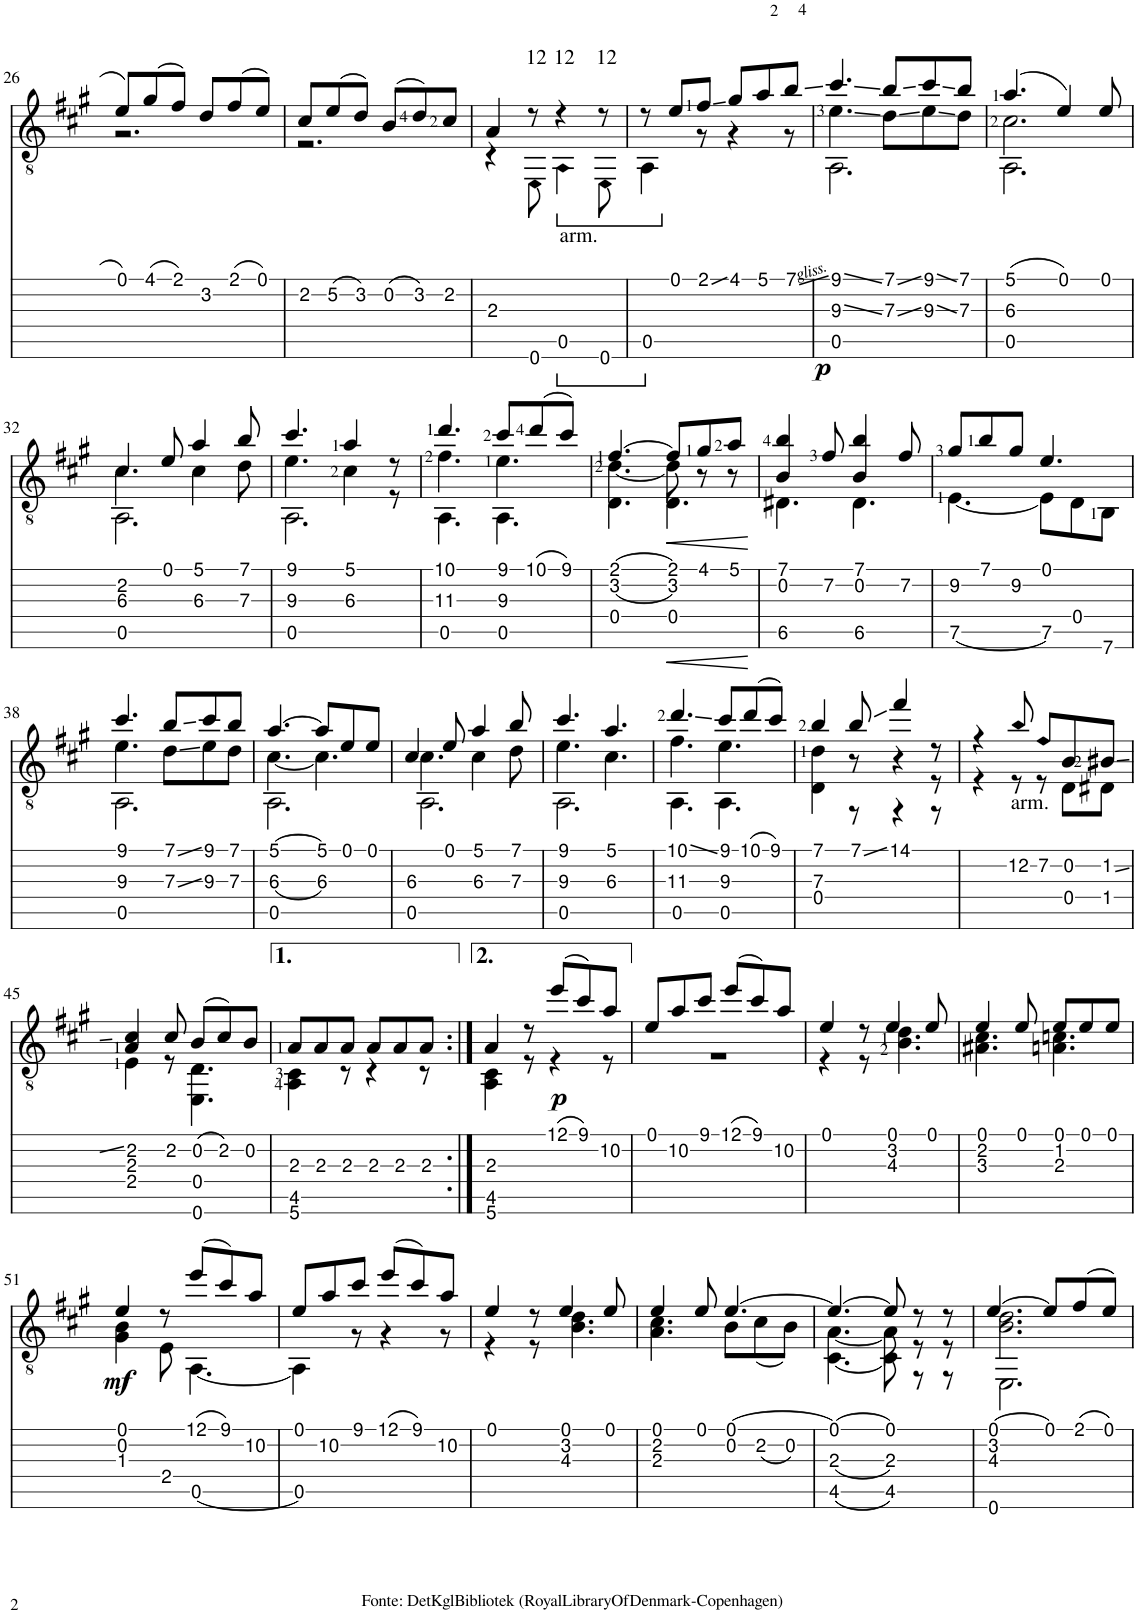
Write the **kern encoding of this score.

**kern	**kern	**dynam
*part1	*part1	*part1
*staff2	*staff1	*staff1/2
*I"Guitar	*	*
*I'Guit.	*	*
!!LO:PB:g=z
*	*clefGv2	*
*k[f#c#g#]	*k[f#c#g#]	*
*M6/8	*M6/8	*
=26	=26	=26
*^	*^	*
8eL	2.r	8e/L	2.r	.
8g#	.	(8g#/	.	.
8f#J	.	8f#/J)	.	.
8dL	.	8d/L	.	.
8f#	.	(8f#/	.	.
8eJ	.	8e/J)	.	.
=27	=27	=27	=27	=27
8c#L	2.r	8c#/L	2.r	.
8e	.	(8e/	.	.
8dJ	.	8d/J)	.	.
8BL	.	(8B/L	.	.
8d	.	8d/)	.	.
8c#J	.	8c#/J	.	.
=28	=28	=28	=28	=28
4A	4r	4A/	4r	.
!	!	!LO:TX:a:t=12	!	!
8r	8EE	8r	8EE\	.
*	*	*ped	*	*
!	!	!LO:TX:a:t=12	!	!
!LO:TX:a:t=arm.	!	!	!	!
4r	4AA	4r	4AA\	.
!	!	!LO:TX:a:t=12	!	!
8r	8EE	8r	8EE\	.
=29	=29	=29	=29	=29
*	*	*Xped	*	*
8r	4AA	8r	4AA\	.
8eL	.	8e/L	.	.
8f#J	8r	8f#/J	8r	.
8g#L	4r	8g#/L	4r	.
8a	.	8a/	.	.
!	!	!	!	!LO:DY:b=2
8bJ	8r	8b/J	8r	p
=30	=30	=30	=30	=30
*	*^	*	*^	*
4.cc#	4.e	2.AA	4.cc#/	4.e\	2.AA\	.
8bL	8dL	.	8b/L	8d\L	.	.
8cc#	8e	.	8cc#/	8e\	.	.
8bJ	8dJ	.	8b/J	8d\J	.	.
=31	=31	=31	=31	=31	=31	=31
4.a	2.c#	2.AA	(4.a/	2.c#\	2.AA\	.
4e	.	.	4e/)	.	.	.
8e	.	.	8e/	.	.	.
!!LO:LB:g=z	!!	!!
=32	=32	=32	=32	=32	=32	=32
4c#	4.c#	2.AA	4c#/	4.c#\	2.AA\	.
8e	.	.	8e/	.	.	.
4a	4c#	.	4a/	4c#\	.	.
8b	8d	.	8b/	8d\	.	.
=33	=33	=33	=33	=33	=33	=33
4.cc#	4.e	2.AA	4.cc#/	4.e\	2.AA\	.
4a	4c#	.	4a/	4c#\	.	.
8r	8r	.	8r	8r	.	.
=34	=34	=34	=34	=34	=34	=34
4.dd	4.f#	4.AA	4.dd/	4.f#\	4.AA\	.
8cc#L	4.e	4.AA	8cc#/L	4.e\	4.AA\	.
8dd	.	.	(8dd/	.	.	.
8cc#J	.	.	8cc#/J)	.	.	.
=35	=35	=35	=35	=35	=35	=35
[4.f#	[4.d	4.D	[4.f#/	[4.d\	4.D\	.
!	!	!	!	!	!	!LO:HP:b
8f#L]	8d]	4.D	8f#/L]	8d\]	4.D\	<
8g#	8r	.	8g#/	8r	.	.
8aJ	8r	.	8a/J	8r	.	.
*v	*v	*v	*	*	*	*
*	*v	*v	*v	*
.	.	[
=36	=36	=36
*^	*^	*
4B 4b	4.D#	4B/ 4b/	4.D#X\	.
8f#	.	8f#/	.	.
4B 4b	4.D#	4B/ 4b/	4.D#\	.
8f#	.	8f#/	.	.
=37	=37	=37	=37	=37
8g#L	[4.E	8g#/L	[4.E\	.
8b	.	8b/	.	.
8g#J	.	8g#/J	.	.
4.e	8EL]	4.e/	8E\L]	.
.	8D	.	8D\	.
.	8BBJ	.	8BB\J	.
!!LO:LB:g=z
=38	=38	=38	=38	=38
*	*^	*	*^	*
4.cc#	4.e	2.AA	4.cc#/	4.e\	2.AA\	.
8bL	8dL	.	8b/L	8d\L	.	.
8cc#	8e	.	8cc#/	8e\	.	.
8bJ	8dJ	.	8b/J	8d\J	.	.
=39	=39	=39	=39	=39	=39	=39
[4.a	[4.c#	2.AA	[4.a/	[4.c#\	2.AA\	.
8aL]	4.c#]	.	8a/L]	4.c#\]	.	.
8e	.	.	8e/	.	.	.
8eJ	.	.	8e/J	.	.	.
=40	=40	=40	=40	=40	=40	=40
4c#	4.c#	2.AA	4c#/	4.c#\	2.AA\	.
8e	.	.	8e/	.	.	.
4a	4c#	.	4a/	4c#\	.	.
8b	8d	.	8b/	8d\	.	.
=41	=41	=41	=41	=41	=41	=41
4.cc#	4.e	2.AA	4.cc#/	4.e\	2.AA\	.
4.a	4.c#	.	4.a/	4.c#\	.	.
=42	=42	=42	=42	=42	=42	=42
4.dd	4.f#	4.AA	4.dd/	4.f#\	4.AA\	.
8cc#L	4.e	4.AA	8cc#/L	4.e\	4.AA\	.
8dd	.	.	(8dd/	.	.	.
8cc#J	.	.	8cc#/J)	.	.	.
=43	=43	=43	=43	=43	=43	=43
4b	4d	4D	4b/	4d\	4D\	.
8b	8r	8r	8b/	8r	8r	.
4ff#	4r	4r	4ff#/	4r	4r	.
8r	8r	8r	8r	8r	8r	.
*	*v	*v	*	*	*	*
*	*	*	*v	*v	*
=44	=44	=44	=44	=44
4r	4r	4r	4r	.
!LO:TX:a:t=arm.	!	!	!	!
8b	8r	8b/	8r	.
8f#L	8r	8f#/L	8r	.
8B	8DL	8B/	8D\L	.
8B#J	8D#J	8B#X/J	8D#X\J	.
!!LO:LB:g=z	!!
=45	=45	=45	=45	=45
4A 4c#	4E	4A/ 4c#/	4E\	.
8c#	8r	8c#/	8r	.
8BL	4.EE 4.D	(8B/L	4.EE\ 4.D\	.
8c#	.	8c#/)	.	.
8BJ	.	8B/J	.	.
=46	=46	=46	=46	=46
8AL	4AA 4C#	8A/L	4AA\ 4C#\	.
8A	.	8A/	.	.
8AJ	8r	8A/J	8r	.
8AL	4r	8A/L	4r	.
8A	.	8A/	.	.
8AJ	8r	8A/J	8r	.
=47:|!	=47:|!	=47:|!	=47:|!	=47:|!
4A	4AA 4C#	4A/	4AA\ 4C#\	.
8r	8r	8r	8r	.
!	!	!	!	!LO:DY:b
8eeL	4r	(8ee/L	4r	p
8cc#	.	8cc#/)	.	.
8aJ	8r	8a/J	8r	.
=48	=48	=48	=48	=48
8eL	2.r	8e/L	2.r	.
8a	.	8a/	.	.
8cc#J	.	8cc#/J	.	.
8eeL	.	(8ee/L	.	.
8cc#	.	8cc#/)	.	.
8aJ	.	8a/J	.	.
=49	=49	=49	=49	=49
4e	4r	4e/	4r	.
8r	8r	8r	8r	.
4e	4.B 4.d	4e/	4.B\ 4.d\	.
8e	.	8e/	.	.
=50	=50	=50	=50	=50
4e	4.A# 4.c#	4e/	4.A#X\ 4.c#\	.
8e	.	8e/	.	.
8eL	4.A 4.c	8e/L	4.An\ 4.cn\	.
8e	.	8e/	.	.
8eJ	.	8e/J	.	.
!!LO:LB:g=z	!!
=51	=51	=51	=51	=51
!	!	!	!	!LO:DY:b
4e	4G# 4B	4e/	4G#\ 4B\	mf
8r	8E	8r	8E\	.
8eeL	[4.AA	(8ee/L	[4.AA\	.
8cc#	.	8cc#/)	.	.
8aJ	.	8a/J	.	.
=52	=52	=52	=52	=52
8eL	4AA]	8e/L	4AA\]	.
8a	.	8a/	.	.
8cc#J	8r	8cc#/J	8r	.
8eeL	4r	(8ee/L	4r	.
8cc#	.	8cc#/)	.	.
8aJ	8r	8a/J	8r	.
=53	=53	=53	=53	=53
4e	4r	4e/	4r	.
8r	8r	8r	8r	.
4e	4.B 4.d	4e/	4.B\ 4.d\	.
8e	.	8e/	.	.
=54	=54	=54	=54	=54
4e	4.A 4.c#	4e/	4.A\ 4.c#\	.
8e	.	8e/	.	.
[4.e	8BL	[4.e/	8B\L	.
.	8c#	.	(8c#\	.
.	8BJ	.	8B\J)	.
=55	=55	=55	=55	=55
*	*^	*	*^	*
4.e_	[4.A	[4.C#	4.e/_	[4.A\	[4.C#\	.
8e]	8A]	8C#]	8e/]	8A\]	8C#\]	.
8r	8r	8r	8r	8r	8r	.
8r	8r	8r	8r	8r	8r	.
=56	=56	=56	=56	=56	=56	=56
[4.e	2.B 2.d	2.EE	[4.e/	2.B\ 2.d\	2.EE\	.
8eL]	.	.	8e/L]	.	.	.
8f#	.	.	(8f#/	.	.	.
8eJ	.	.	8e/J)	.	.	.
*v	*v	*v	*	*	*	*
*	*v	*v	*v	*
=	=	=
*-	*-	*-
